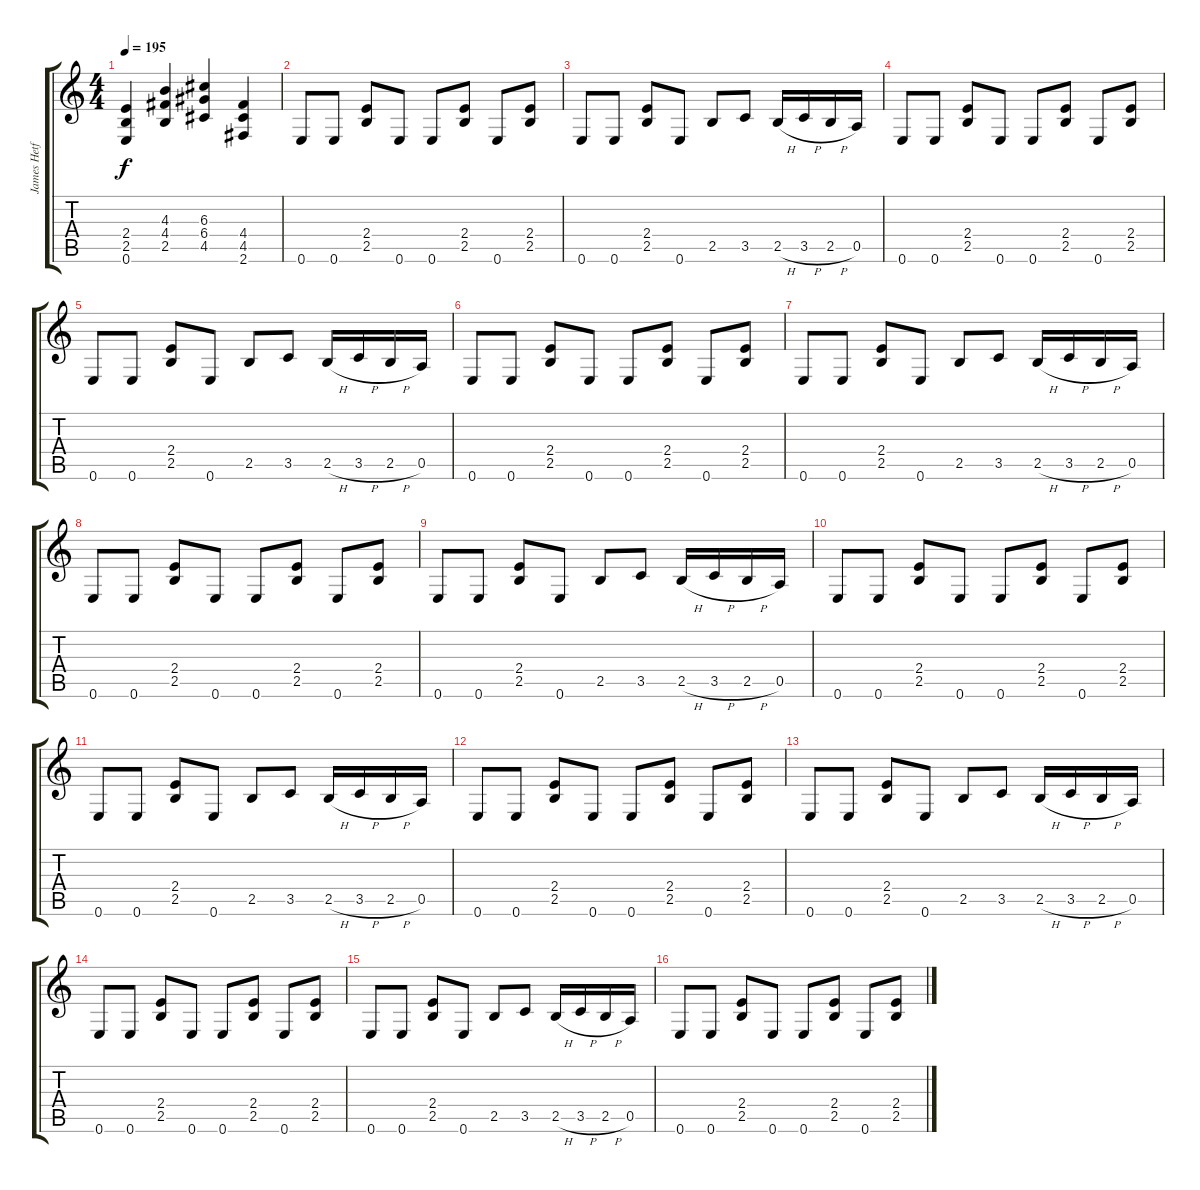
\track ("James Hetfield (Guitar)" "James Hetf") {instrument distortionguitar}
\staff {score tabs}
\tuning (E4 B3 G3 D3 A2 E2) {hide}
\ts (4 4)
\tempo 195
\clef g2
\ks c
(2.4{t} 2.5{t} 0.6{t}).4{dy f} (4.3 4.4 2.5).4{volume 14} (6.3 6.4 4.5).4 (4.4 4.5 2.6).4 |
0.6.8 0.6.8 (2.4 2.5).8 0.6.8 0.6.8 (2.4 2.5).8 0.6.8 (2.4 2.5).8 |
0.6.8 0.6.8 (2.4 2.5).8 0.6.8 2.5.8 3.5.8 2.5{h}.16 3.5{h}.16 2.5{h}.16 0.5.16 |
0.6.8 0.6.8 (2.4 2.5).8 0.6.8 0.6.8 (2.4 2.5).8 0.6.8 (2.4 2.5).8 |
0.6.8 0.6.8 (2.4 2.5).8 0.6.8 2.5.8 3.5.8 2.5{h}.16 3.5{h}.16 2.5{h}.16 0.5.16 |
0.6.8 0.6.8 (2.4 2.5).8 0.6.8 0.6.8 (2.4 2.5).8 0.6.8 (2.4 2.5).8 |
0.6.8 0.6.8 (2.4 2.5).8 0.6.8 2.5.8 3.5.8 2.5{h}.16 3.5{h}.16 2.5{h}.16 0.5.16 |
0.6.8 0.6.8 (2.4 2.5).8 0.6.8 0.6.8 (2.4 2.5).8 0.6.8 (2.4 2.5).8 |
0.6.8 0.6.8 (2.4 2.5).8 0.6.8 2.5.8 3.5.8 2.5{h}.16 3.5{h}.16 2.5{h}.16 0.5.16 |
0.6.8 0.6.8 (2.4 2.5).8 0.6.8 0.6.8 (2.4 2.5).8 0.6.8 (2.4 2.5).8 |
0.6.8 0.6.8 (2.4 2.5).8 0.6.8 2.5.8 3.5.8 2.5{h}.16 3.5{h}.16 2.5{h}.16 0.5.16 |
0.6.8 0.6.8 (2.4 2.5).8 0.6.8 0.6.8 (2.4 2.5).8 0.6.8 (2.4 2.5).8 |
0.6.8 0.6.8 (2.4 2.5).8 0.6.8 2.5.8 3.5.8 2.5{h}.16 3.5{h}.16 2.5{h}.16 0.5.16 |
0.6.8 0.6.8 (2.4 2.5).8 0.6.8 0.6.8 (2.4 2.5).8 0.6.8 (2.4 2.5).8 |
0.6.8 0.6.8 (2.4 2.5).8 0.6.8 2.5.8 3.5.8 2.5{h}.16 3.5{h}.16 2.5{h}.16 0.5.16 |
0.6.8 0.6.8 (2.4 2.5).8 0.6.8 0.6.8 (2.4 2.5).8 0.6.8 (2.4 2.5).8
